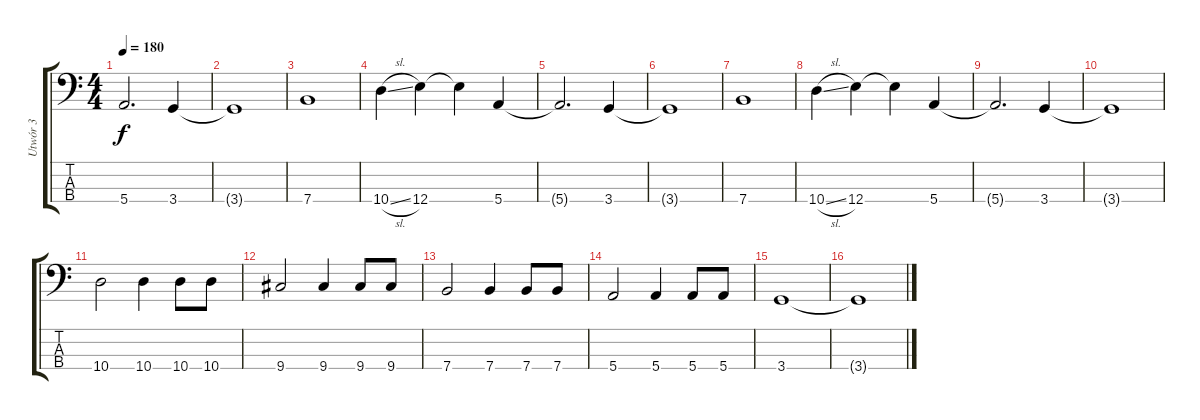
\track ("Utwór 3" "Utwór 3") {instrument electricbassfinger}
\staff {score tabs}
\tuning (G2 D2 A1 E1) {hide}
\ts (4 4)
\tempo 180
\clef f4
\ks c
5.4{t}.2{d dy f} 3.4.4 |
3.4{t}.1 |
7.4.1 |
10.4{sl}.4 12.4.4 12.4{t}.4 5.4.4 |
5.4{t}.2{d} 3.4.4 |
3.4{t}.1 |
7.4.1 |
10.4{sl}.4 12.4.4 12.4{t}.4 5.4.4 |
5.4{t}.2{d} 3.4.4 |
3.4{t}.1 |
10.4.2 10.4.4 10.4.8 10.4.8 |
9.4.2 9.4.4 9.4.8 9.4.8 |
7.4.2 7.4.4 7.4.8 7.4.8 |
5.4.2 5.4.4 5.4.8 5.4.8 |
3.4.1 |
3.4{t}.1
